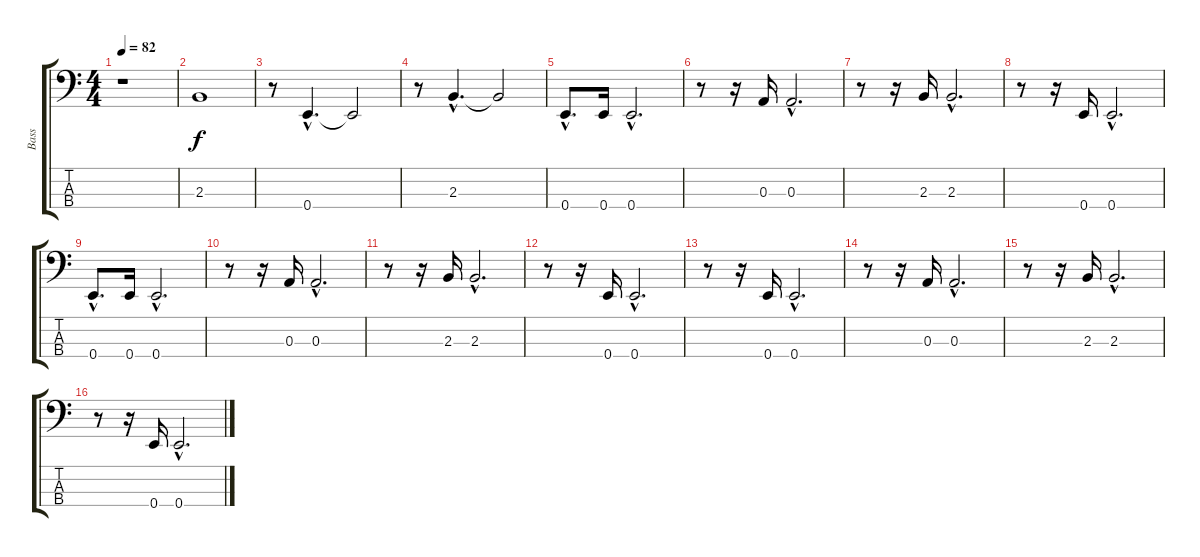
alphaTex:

\track ("Bass" "Bass") {instrument acousticbass}
\staff {score tabs}
\tuning (G2 D2 A1 E1) {hide}
\ts (4 4)
\tempo 82
\clef f4
\ks c
r.1{dy f instrument acousticbass} |
2.3.1 |
r.8 0.4{hac}.4{d} 0.4{t}.2 |
r.8 2.3{hac}.4{d} 2.3{t}.2 |
0.4{hac}.8{d} 0.4.16 0.4{hac}.2{d} |
r.8 r.16 0.3.16 0.3{hac}.2{d} |
r.8 r.16 2.3.16 2.3{hac}.2{d} |
r.8 r.16 0.4.16 0.4{hac}.2{d} |
0.4{hac}.8{d} 0.4.16 0.4{hac}.2{d} |
r.8 r.16 0.3.16 0.3{hac}.2{d} |
r.8 r.16 2.3.16 2.3{hac}.2{d} |
r.8 r.16 0.4.16 0.4{hac}.2{d} |
r.8 r.16 0.4.16 0.4{hac}.2{d} |
r.8 r.16 0.3.16 0.3{hac}.2{d} |
r.8 r.16 2.3.16 2.3{hac}.2{d} |
r.8 r.16 0.4.16 0.4{hac}.2{d}
